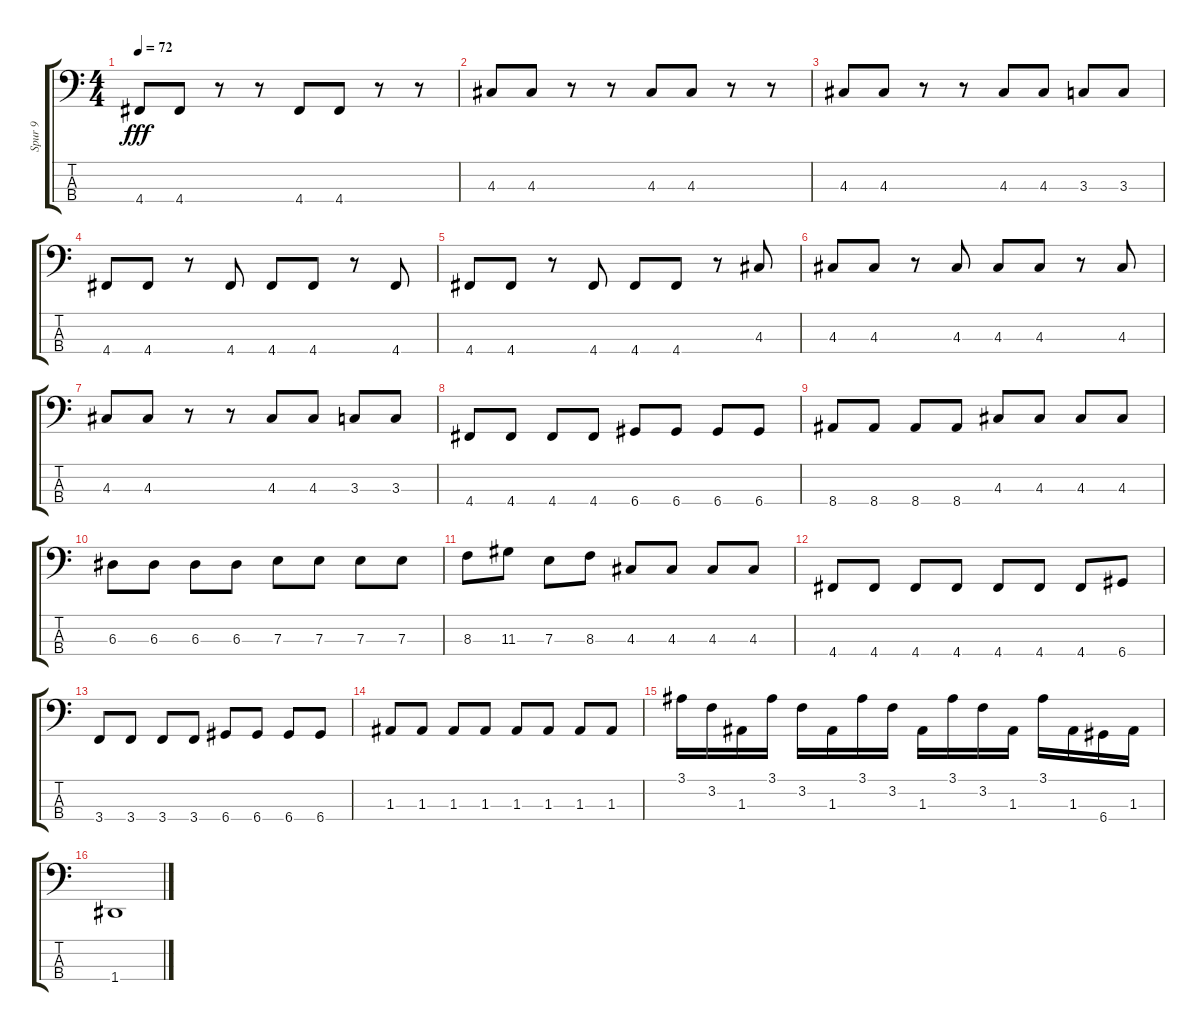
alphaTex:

\track ("Spur 9" "Spur 9") {instrument electricbassfinger}
\staff {score tabs}
\tuning (G2 D2 A1 D1) {hide}
\ts (4 4)
\tempo 72
\clef f4
\ks c
4.4.8{dy fff} 4.4.8 r.8 r.8 4.4.8 4.4.8 r.8 r.8 |
4.3.8 4.3.8 r.8 r.8 4.3.8 4.3.8 r.8 r.8 |
4.3.8 4.3.8 r.8 r.8 4.3.8 4.3.8 3.3.8 3.3.8 |
4.4.8 4.4.8 r.8 4.4.8 4.4.8 4.4.8 r.8 4.4.8 |
4.4.8 4.4.8 r.8 4.4.8 4.4.8 4.4.8 r.8 4.3.8 |
4.3.8 4.3.8 r.8 4.3.8 4.3.8 4.3.8 r.8 4.3.8 |
4.3.8 4.3.8 r.8 r.8 4.3.8 4.3.8 3.3.8 3.3.8 |
4.4.8 4.4.8 4.4.8 4.4.8 6.4.8 6.4.8 6.4.8 6.4.8 |
8.4.8 8.4.8 8.4.8 8.4.8 4.3.8 4.3.8 4.3.8 4.3.8 |
6.3.8 6.3.8 6.3.8 6.3.8 7.3.8 7.3.8 7.3.8 7.3.8 |
8.3.8 11.3.8 7.3.8 8.3.8 4.3.8 4.3.8 4.3.8 4.3.8 |
4.4.8 4.4.8 4.4.8 4.4.8 4.4.8 4.4.8 4.4.8 6.4.8 |
3.4.8 3.4.8 3.4.8 3.4.8 6.4.8 6.4.8 6.4.8 6.4.8 |
1.3.8 1.3.8 1.3.8 1.3.8 1.3.8 1.3.8 1.3.8 1.3.8 |
3.1.16 3.2.16 1.3.16 3.1.16 3.2.16 1.3.16 3.1.16 3.2.16 1.3.16 3.1.16 3.2.16 1.3.16 3.1.16 1.3.16 6.4.16 1.3.16 |
1.4.1
